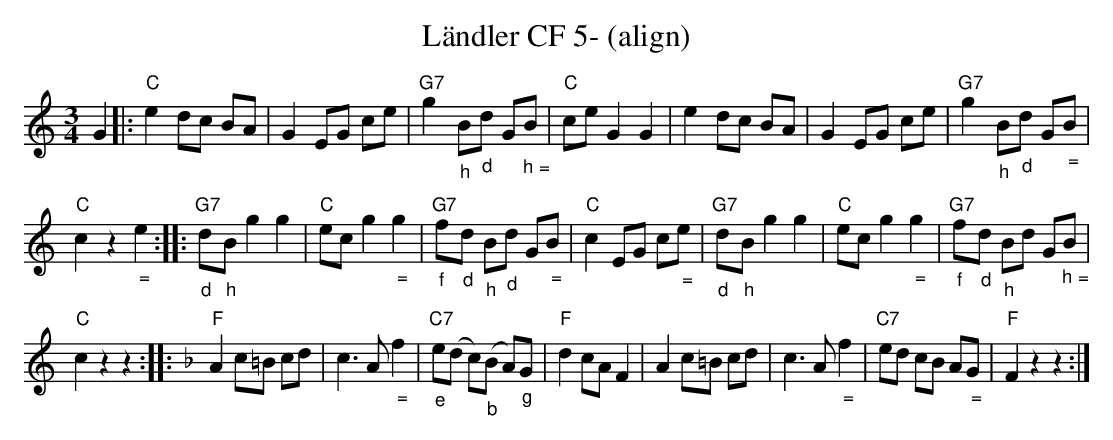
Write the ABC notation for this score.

X:1
T:L\"andler CF 5- (align)
M:3/4
L:1/8
K:Cmaj%%MIDI gchordon
G2 |: "C"e2dc BA | G2 EG ce | "G7"g2"_h"B"_d"d G"_ h ="B | "C"ceG2G2 | e2dc BA | \
G2EG ce | "G7"g2"_h"B"_d"d G"_ ="B |
 "C"c2z2"_ ="e2 :: "G7""_d"d"_h"Bg2g2 | "C"ecg2"_ ="g2 | "G7""_f"f"_d"d "_h"B"_d"d G"_ ="B | "C"c2EG c"_ ="e | "G7""_d"d"_h"Bg2g2 | "C"ecg2"_ ="g2 | "G7""_f"f"_d"d "_h"Bd G"_ h ="B |
"C"c2z2z2 :: [K:Fmaj] "F"A2 c=B cd | c3A"_ ="f2 | "C7""_e"e(d c)"_b"(B A)"_g"G | "F"d2cAF2 | A2 c=B cd | c3A"_ ="f2 | "C7"ed cB A"_ ="G | "F"F2z2z2 :|
